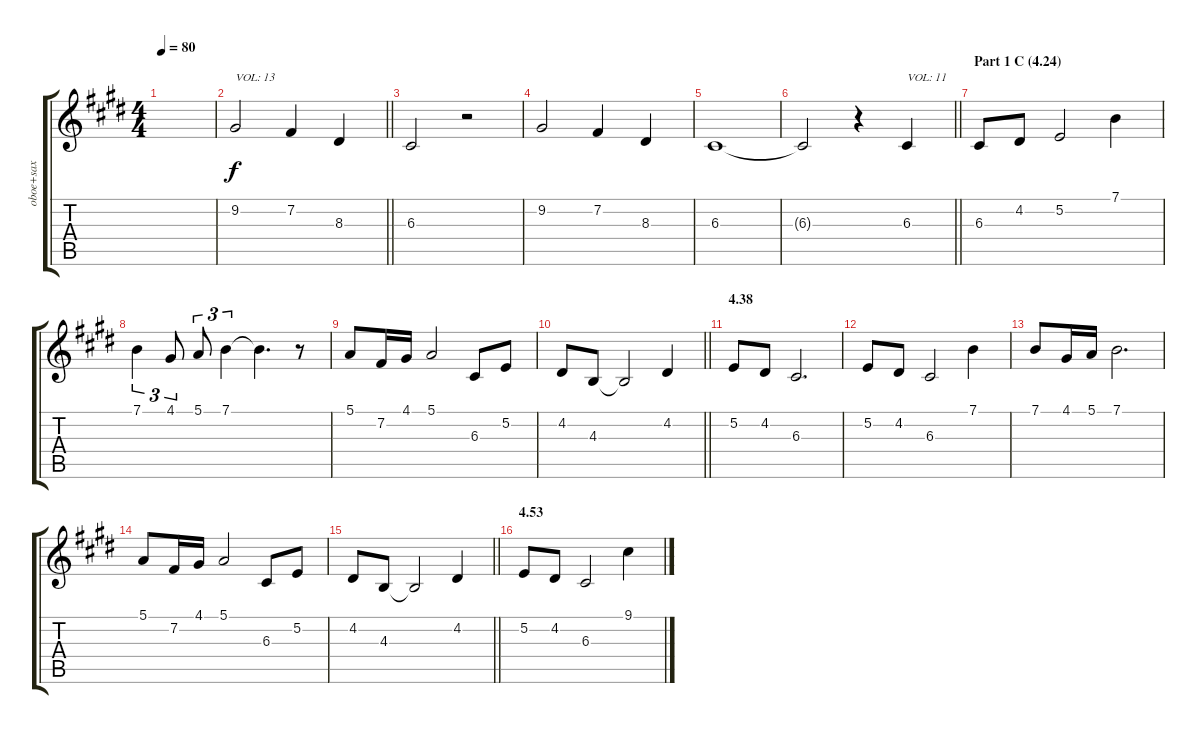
\track ("oboe+sax" "oboe+sax") {instrument oboe}
\staff {score tabs}
\tuning (E4 B3 G3 D3 A2 E2) {hide}
\ts (4 4)
\tempo 80
\clef g2
\ks e
|
\barLineRight lightlight
9.2.2{txt "VOL: 13" volume 13} 7.2.4 8.3.4 |
6.3.2 r.2 |
9.2.2 7.2.4 8.3.4 |
6.3.1 |
\barLineRight lightlight
6.3{t}.2 r.4 6.3.4{txt "VOL: 11" volume 11} |
\section ("" "Part 1 C (4.24)")
6.3.8 4.2.8 5.2.2 7.1.4 |
7.1.4{tu (3 2)} 4.1.8{tu (3 2)} 5.1.8{tu (3 2)} 7.1.4{tu (3 2)} 7.1{t}.4{d} r.8 |
5.1.8 7.2.16 4.1.16 5.1.2 6.3.8 5.2.8 |
\barLineRight lightlight
4.2.8 4.3.8 4.3{t}.2 4.2.4 |
\section ("" "4.38")
5.2.8 4.2.8 6.3.2{d} |
5.2.8 4.2.8 6.3.2 7.1.4 |
7.1.8 4.1.16 5.1.16 7.1.2{d} |
5.1.8 7.2.16 4.1.16 5.1.2 6.3.8 5.2.8 |
\barLineRight lightlight
4.2.8 4.3.8 4.3{t}.2 4.2.4 |
\section ("" "4.53")
5.2.8 4.2.8 6.3.2 9.1.4
